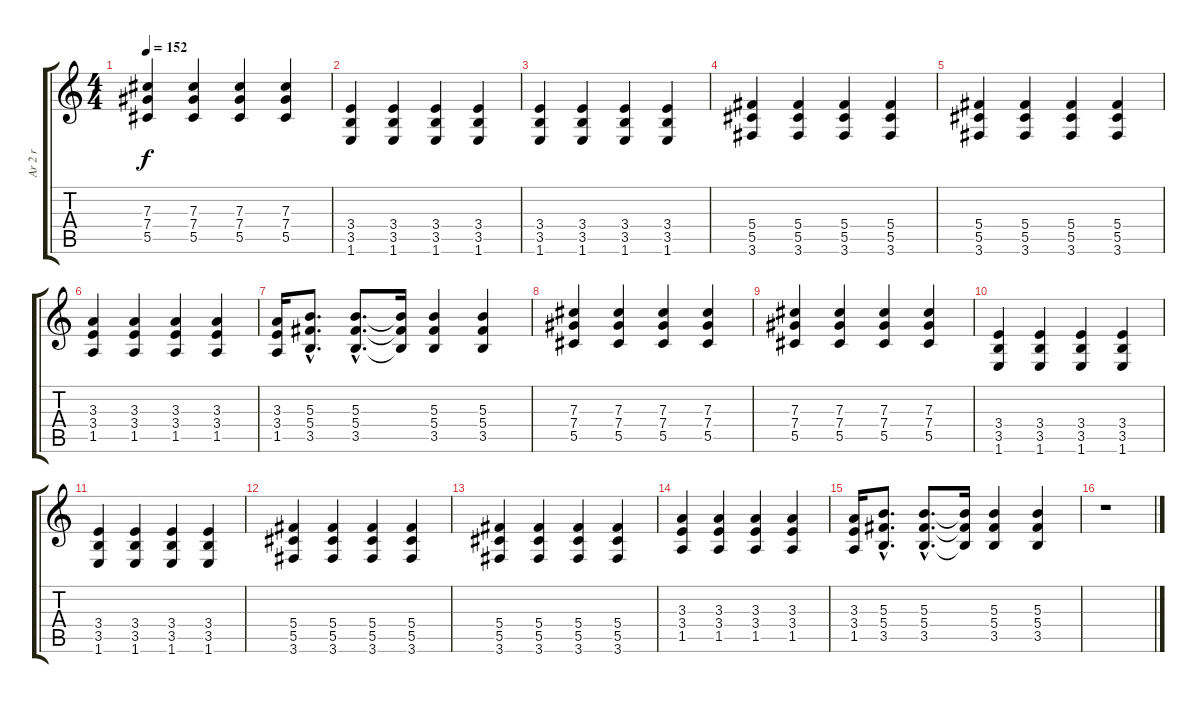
\track ("Ar 2 r" "Ar 2 r") {instrument overdrivenguitar}
\staff {score tabs}
\tuning (Eb4 Bb3 Gb3 Db3 Ab2 Eb2) {hide}
\ts (4 4)
\tempo 152
\clef g2
\ks c
(7.3 7.4 5.5).4{dy f} (7.3 7.4 5.5).4 (7.3 7.4 5.5).4 (7.3 7.4 5.5).4 |
(3.4 3.5 1.6).4 (3.4 3.5 1.6).4 (3.4 3.5 1.6).4 (3.4 3.5 1.6).4 |
(3.4 3.5 1.6).4 (3.4 3.5 1.6).4 (3.4 3.5 1.6).4 (3.4 3.5 1.6).4 |
(5.4 5.5 3.6).4 (5.4 5.5 3.6).4 (5.4 5.5 3.6).4 (5.4 5.5 3.6).4 |
(5.4 5.5 3.6).4 (5.4 5.5 3.6).4 (5.4 5.5 3.6).4 (5.4 5.5 3.6).4 |
(3.3 3.4 1.5).4 (3.3 3.4 1.5).4 (3.3 3.4 1.5).4 (3.3 3.4 1.5).4 |
(3.3 3.4 1.5).16 (5.3{hac} 5.4{hac} 3.5{hac}).8{d} (5.3{hac} 5.4{hac} 3.5{hac}).8{d} (5.3{t} 5.4{t} 3.5{t}).16 (5.3 5.4 3.5).4 (5.3 5.4 3.5).4 |
(7.3 7.4 5.5).4 (7.3 7.4 5.5).4 (7.3 7.4 5.5).4 (7.3 7.4 5.5).4 |
(7.3 7.4 5.5).4 (7.3 7.4 5.5).4 (7.3 7.4 5.5).4 (7.3 7.4 5.5).4 |
(3.4 3.5 1.6).4 (3.4 3.5 1.6).4 (3.4 3.5 1.6).4 (3.4 3.5 1.6).4 |
(3.4 3.5 1.6).4 (3.4 3.5 1.6).4 (3.4 3.5 1.6).4 (3.4 3.5 1.6).4 |
(5.4 5.5 3.6).4 (5.4 5.5 3.6).4 (5.4 5.5 3.6).4 (5.4 5.5 3.6).4 |
(5.4 5.5 3.6).4 (5.4 5.5 3.6).4 (5.4 5.5 3.6).4 (5.4 5.5 3.6).4 |
(3.3 3.4 1.5).4 (3.3 3.4 1.5).4 (3.3 3.4 1.5).4 (3.3 3.4 1.5).4 |
(3.3 3.4 1.5).16 (5.3{hac} 5.4{hac} 3.5{hac}).8{d} (5.3{hac} 5.4{hac} 3.5{hac}).8{d} (5.3{t} 5.4{t} 3.5{t}).16 (5.3 5.4 3.5).4 (5.3 5.4 3.5).4 |
r.1{instrument distortionguitar}
